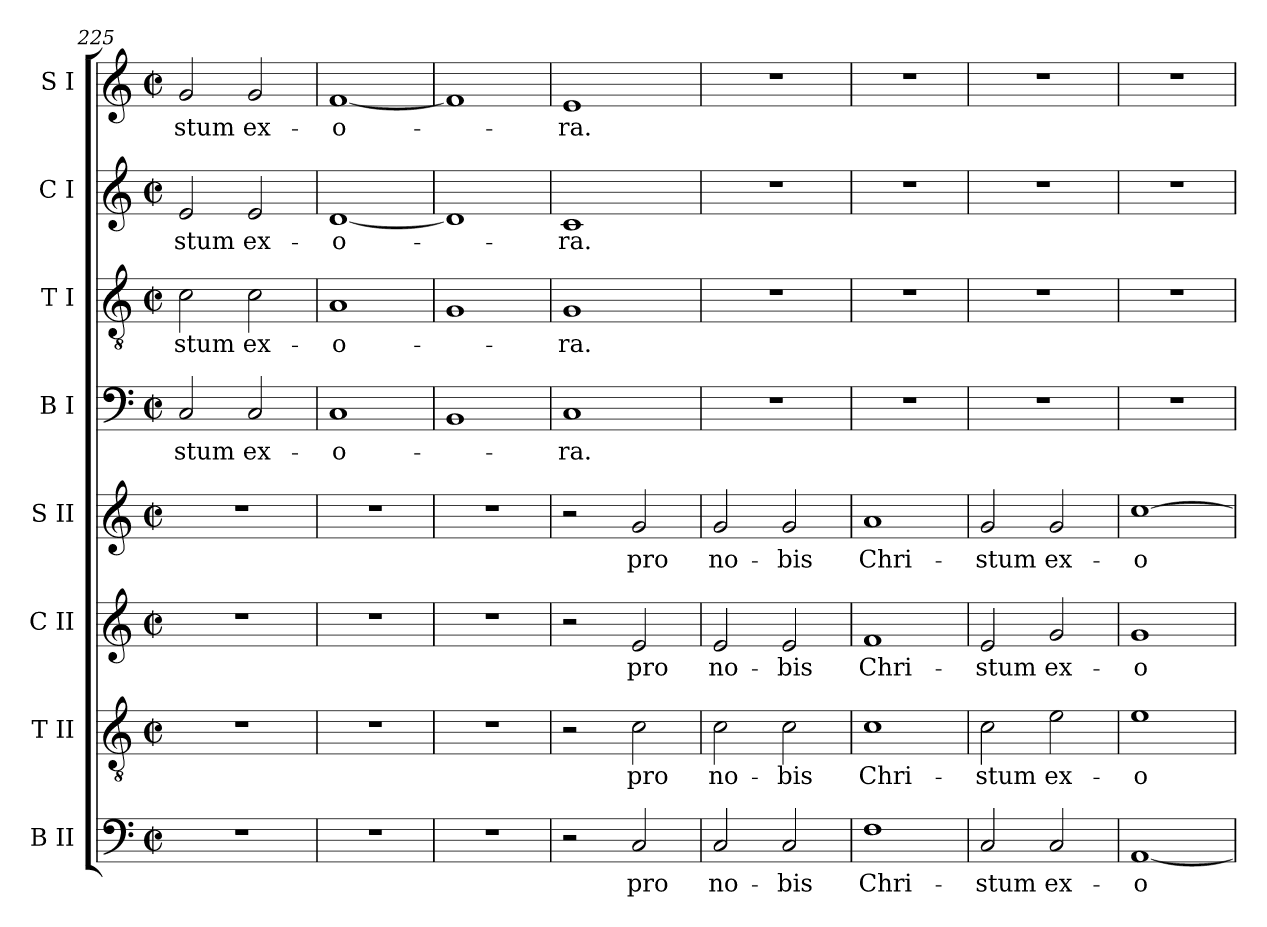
**kern	**text	**kern	**text	**kern	**text	**kern	**text	**kern	**text	**kern	**text	**kern	**text	**kern	**text
*part8	*part8	*part7	*part7	*part6	*part6	*part5	*part5	*part4	*part4	*part3	*part3	*part2	*part2	*part1	*part1
*staff8	*staff8	*staff7	*staff7	*staff6	*staff6	*staff5	*staff5	*staff4	*staff4	*staff3	*staff3	*staff2	*staff2	*staff1	*staff1
*I"B II	*	*I"T II	*	*I"C II	*	*I"S II	*	*I"B I	*	*I"T I	*	*I"C I	*	*I"S I	*
*I'B II	*	*I'T II	*	*I'C II	*	*I'S II	*	*I'B.1	*	*I'T.1	*	*I'C I	*	*I'S.1	*
*clefF4	*	*clefGv2	*	*clefG2	*	*clefG2	*	*clefF4	*	*clefGv2	*	*clefG2	*	*clefG2	*
*k[]	*	*k[]	*	*k[]	*	*k[]	*	*k[]	*	*k[]	*	*k[]	*	*k[]	*
*C:	*	*C:	*	*C:	*	*C:	*	*C:	*	*C:	*	*C:	*	*C:	*
*M2/2	*	*M2/2	*	*M2/2	*	*M2/2	*	*M2/2	*	*M2/2	*	*M2/2	*	*M2/2	*
*met(c|)	*	*met(c|)	*	*met(c|)	*	*met(c|)	*	*met(c|)	*	*met(c|)	*	*met(c|)	*	*met(c|)	*
=225	=225	=225	=225	=225	=225	=225	=225	=225	=225	=225	=225	=225	=225	=225	=225
!	!	!	!	!	!	!	!	!	!LO:LY:b	!	!LO:LY:b	!	!LO:LY:b	!	!LO:LY:b
1r	.	1r	.	1r	.	1r	.	2C/	-stum	2c\	-stum	2e/	-stum	2g/	-stum
!	!	!	!	!	!	!	!	!	!LO:LY:b	!	!LO:LY:b	!	!LO:LY:b	!	!LO:LY:b
.	.	.	.	.	.	.	.	2C/	ex-	2c\	ex-	2e/	ex-	2g/	ex-
=226	=226	=226	=226	=226	=226	=226	=226	=226	=226	=226	=226	=226	=226	=226	=226
!	!	!	!	!	!	!	!	!	!LO:LY:b	!	!LO:LY:b	!	!LO:LY:b	!	!LO:LY:b
1r	.	1r	.	1r	.	1r	.	1C	-o-	1A	-o-	[1d	-o-	[1f	-o-
=227	=227	=227	=227	=227	=227	=227	=227	=227	=227	=227	=227	=227	=227	=227	=227
1r	.	1r	.	1r	.	1r	.	1BB	.	1G	.	1d]	.	1f]	.
=228	=228	=228	=228	=228	=228	=228	=228	=228	=228	=228	=228	=228	=228	=228	=228
!	!	!	!	!	!	!	!	!	!LO:LY:b	!	!LO:LY:b	!	!LO:LY:b	!	!LO:LY:b
2r	.	2r	.	2r	.	2r	.	1C	-ra.	1G	-ra.	1c	-ra.	1e	-ra.
!	!LO:LY:b	!	!LO:LY:b	!	!LO:LY:b	!	!LO:LY:b	!	!	!	!	!	!	!	!
2C/	pro	2c\	pro	2e/	pro	2g/	pro	.	.	.	.	.	.	.	.
=229	=229	=229	=229	=229	=229	=229	=229	=229	=229	=229	=229	=229	=229	=229	=229
!	!LO:LY:b	!	!LO:LY:b	!	!LO:LY:b	!	!LO:LY:b	!	!	!	!	!	!	!	!
2C/	no-	2c\	no-	2e/	no-	2g/	no-	1r	.	1r	.	1r	.	1r	.
!	!LO:LY:b	!	!LO:LY:b	!	!LO:LY:b	!	!LO:LY:b	!	!	!	!	!	!	!	!
2C/	-bis	2c\	-bis	2e/	-bis	2g/	-bis	.	.	.	.	.	.	.	.
=230	=230	=230	=230	=230	=230	=230	=230	=230	=230	=230	=230	=230	=230	=230	=230
!	!LO:LY:b	!	!LO:LY:b	!	!LO:LY:b	!	!LO:LY:b	!	!	!	!	!	!	!	!
1F	Chri-	1c	Chri-	1f	Chri-	1a	Chri-	1r	.	1r	.	1r	.	1r	.
=231	=231	=231	=231	=231	=231	=231	=231	=231	=231	=231	=231	=231	=231	=231	=231
!	!LO:LY:b	!	!LO:LY:b	!	!LO:LY:b	!	!LO:LY:b	!	!	!	!	!	!	!	!
2C/	-stum	2c\	-stum	2e/	-stum	2g/	-stum	1r	.	1r	.	1r	.	1r	.
!	!LO:LY:b	!	!LO:LY:b	!	!LO:LY:b	!	!LO:LY:b	!	!	!	!	!	!	!	!
2C/	ex-	2e\	ex-	2g/	ex-	2g/	ex-	.	.	.	.	.	.	.	.
!!LO:PB:g=z
=232	=232	=232	=232	=232	=232	=232	=232	=232	=232	=232	=232	=232	=232	=232	=232
!	!LO:LY:b	!	!LO:LY:b	!	!LO:LY:b	!	!LO:LY:b	!	!	!	!	!	!	!	!
[1AA	-o-	1e	-o-	1g	-o-	[1cc	-o-	1r	.	1r	.	1r	.	1r	.
=	=	=	=	=	=	=	=	=	=	=	=	=	=	=	=
*-	*-	*-	*-	*-	*-	*-	*-	*-	*-	*-	*-	*-	*-	*-	*-
